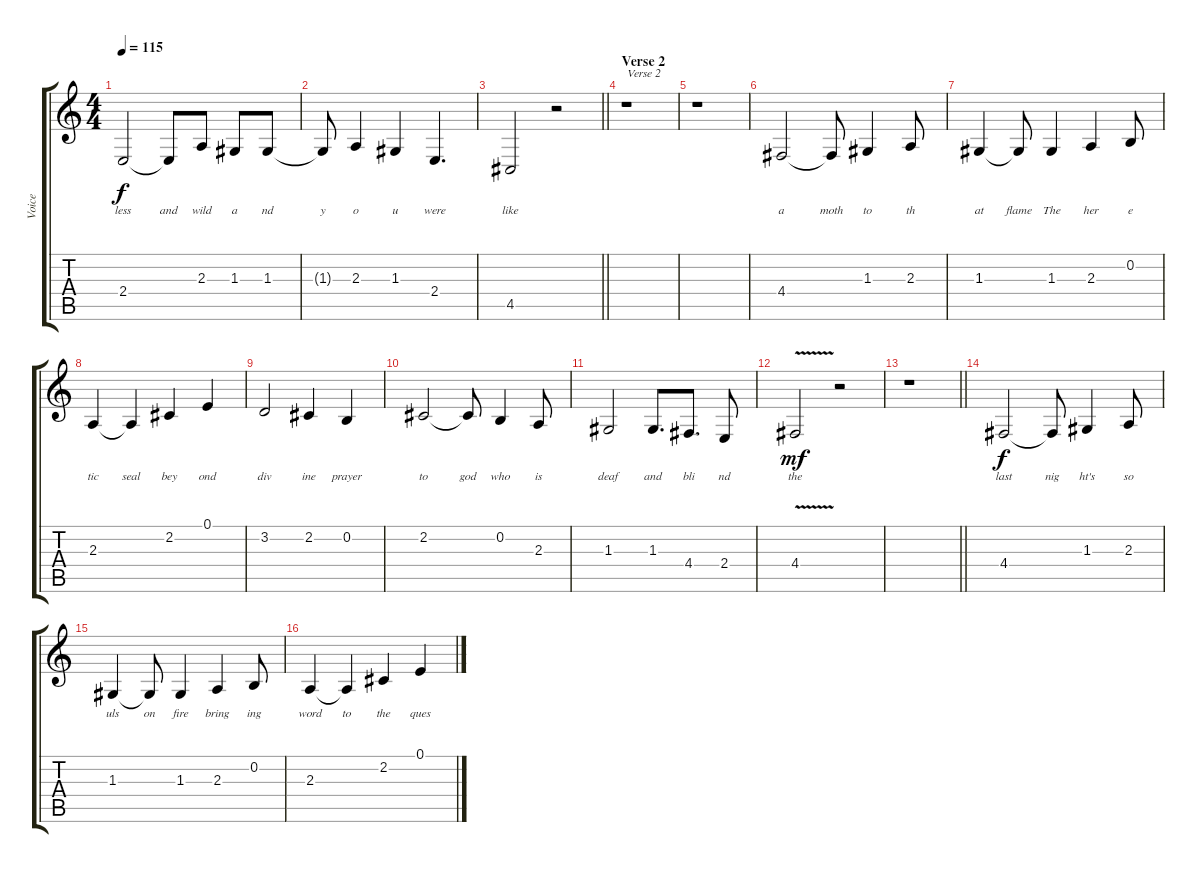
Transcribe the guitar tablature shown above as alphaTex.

\track ("Voice" "Voice") {instrument lead1square}
\staff {score tabs}
\tuning (E4 B3 G3 D3 A2 E2) {hide}
\ts (4 4)
\tempo 115
\clef g2
\ks c
2.4.2{lyrics (0 "less") lyrics (1 "") lyrics (2 "") lyrics (3 "") lyrics (4 "") dy f} 2.4{t}.8{lyrics (0 "and") lyrics (1 "") lyrics (2 "") lyrics (3 "") lyrics (4 "")} 2.3.8{lyrics (0 "wild") lyrics (1 "") lyrics (2 "") lyrics (3 "") lyrics (4 "")} 1.3.8{lyrics (0 "a") lyrics (1 "") lyrics (2 "") lyrics (3 "") lyrics (4 "")} 1.3.8{lyrics (0 "nd") lyrics (1 "") lyrics (2 "") lyrics (3 "") lyrics (4 "")} |
1.3{t}.8{lyrics (0 "y") lyrics (1 "") lyrics (2 "") lyrics (3 "") lyrics (4 "")} 2.3.4{lyrics (0 "o") lyrics (1 "") lyrics (2 "") lyrics (3 "") lyrics (4 "")} 1.3.4{lyrics (0 "u") lyrics (1 "") lyrics (2 "") lyrics (3 "") lyrics (4 "")} 2.4.4{d lyrics (0 "were") lyrics (1 "") lyrics (2 "") lyrics (3 "") lyrics (4 "")} |
\barLineRight lightlight
4.5.2{lyrics (0 "like") lyrics (1 "") lyrics (2 "") lyrics (3 "") lyrics (4 "")} r.2 |
\section ("" "Verse 2")
r.1{txt "Verse 2"} |
r.1 |
4.4.2{lyrics (0 "a") lyrics (1 "") lyrics (2 "") lyrics (3 "") lyrics (4 "")} 4.4{t}.8{lyrics (0 "moth") lyrics (1 "") lyrics (2 "") lyrics (3 "") lyrics (4 "")} 1.3.4{lyrics (0 "to") lyrics (1 "") lyrics (2 "") lyrics (3 "") lyrics (4 "")} 2.3.8{lyrics (0 "th") lyrics (1 "") lyrics (2 "") lyrics (3 "") lyrics (4 "")} |
1.3.4{lyrics (0 "at") lyrics (1 "") lyrics (2 "") lyrics (3 "") lyrics (4 "")} 1.3{t}.8{lyrics (0 "flame") lyrics (1 "") lyrics (2 "") lyrics (3 "") lyrics (4 "")} 1.3.4{lyrics (0 "The") lyrics (1 "") lyrics (2 "") lyrics (3 "") lyrics (4 "")} 2.3.4{lyrics (0 "her") lyrics (1 "") lyrics (2 "") lyrics (3 "") lyrics (4 "")} 0.2.8{lyrics (0 "e") lyrics (1 "") lyrics (2 "") lyrics (3 "") lyrics (4 "")} |
2.3.4{lyrics (0 "tic") lyrics (1 "") lyrics (2 "") lyrics (3 "") lyrics (4 "")} 2.3{t}.4{lyrics (0 "seal") lyrics (1 "") lyrics (2 "") lyrics (3 "") lyrics (4 "")} 2.2.4{lyrics (0 "bey") lyrics (1 "") lyrics (2 "") lyrics (3 "") lyrics (4 "")} 0.1.4{lyrics (0 "ond") lyrics (1 "") lyrics (2 "") lyrics (3 "") lyrics (4 "")} |
3.2.2{lyrics (0 "div") lyrics (1 "") lyrics (2 "") lyrics (3 "") lyrics (4 "")} 2.2.4{lyrics (0 "ine") lyrics (1 "") lyrics (2 "") lyrics (3 "") lyrics (4 "")} 0.2.4{lyrics (0 "prayer") lyrics (1 "") lyrics (2 "") lyrics (3 "") lyrics (4 "")} |
2.2.2{lyrics (0 "to") lyrics (1 "") lyrics (2 "") lyrics (3 "") lyrics (4 "")} 2.2{t}.8{lyrics (0 "god") lyrics (1 "") lyrics (2 "") lyrics (3 "") lyrics (4 "")} 0.2.4{lyrics (0 "who") lyrics (1 "") lyrics (2 "") lyrics (3 "") lyrics (4 "")} 2.3.8{lyrics (0 "is") lyrics (1 "") lyrics (2 "") lyrics (3 "") lyrics (4 "")} |
1.3.2{lyrics (0 "deaf") lyrics (1 "") lyrics (2 "") lyrics (3 "") lyrics (4 "")} 1.3.8{d lyrics (0 "and") lyrics (1 "") lyrics (2 "") lyrics (3 "") lyrics (4 "")} 4.4.8{d lyrics (0 "bli") lyrics (1 "") lyrics (2 "") lyrics (3 "") lyrics (4 "")} 2.4.8{lyrics (0 "nd") lyrics (1 "") lyrics (2 "") lyrics (3 "") lyrics (4 "")} |
4.4{v}.2{lyrics (0 "the") lyrics (1 "") lyrics (2 "") lyrics (3 "") lyrics (4 "") dy mf} r.2 |
\barLineRight lightlight
r.1 |
4.4.2{lyrics (0 "last") lyrics (1 "") lyrics (2 "") lyrics (3 "") lyrics (4 "") dy f} 4.4{t}.8{lyrics (0 "nig") lyrics (1 "") lyrics (2 "") lyrics (3 "") lyrics (4 "")} 1.3.4{lyrics (0 "ht's") lyrics (1 "") lyrics (2 "") lyrics (3 "") lyrics (4 "")} 2.3.8{lyrics (0 "so") lyrics (1 "") lyrics (2 "") lyrics (3 "") lyrics (4 "")} |
1.3.4{lyrics (0 "uls") lyrics (1 "") lyrics (2 "") lyrics (3 "") lyrics (4 "")} 1.3{t}.8{lyrics (0 "on") lyrics (1 "") lyrics (2 "") lyrics (3 "") lyrics (4 "")} 1.3.4{lyrics (0 "fire") lyrics (1 "") lyrics (2 "") lyrics (3 "") lyrics (4 "")} 2.3.4{lyrics (0 "bring") lyrics (1 "") lyrics (2 "") lyrics (3 "") lyrics (4 "")} 0.2.8{lyrics (0 "ing") lyrics (1 "") lyrics (2 "") lyrics (3 "") lyrics (4 "")} |
2.3.4{lyrics (0 "word") lyrics (1 "") lyrics (2 "") lyrics (3 "") lyrics (4 "")} 2.3{t}.4{lyrics (0 "to") lyrics (1 "") lyrics (2 "") lyrics (3 "") lyrics (4 "")} 2.2.4{lyrics (0 "the") lyrics (1 "") lyrics (2 "") lyrics (3 "") lyrics (4 "")} 0.1.4{lyrics (0 "ques") lyrics (1 "") lyrics (2 "") lyrics (3 "") lyrics (4 "")}
